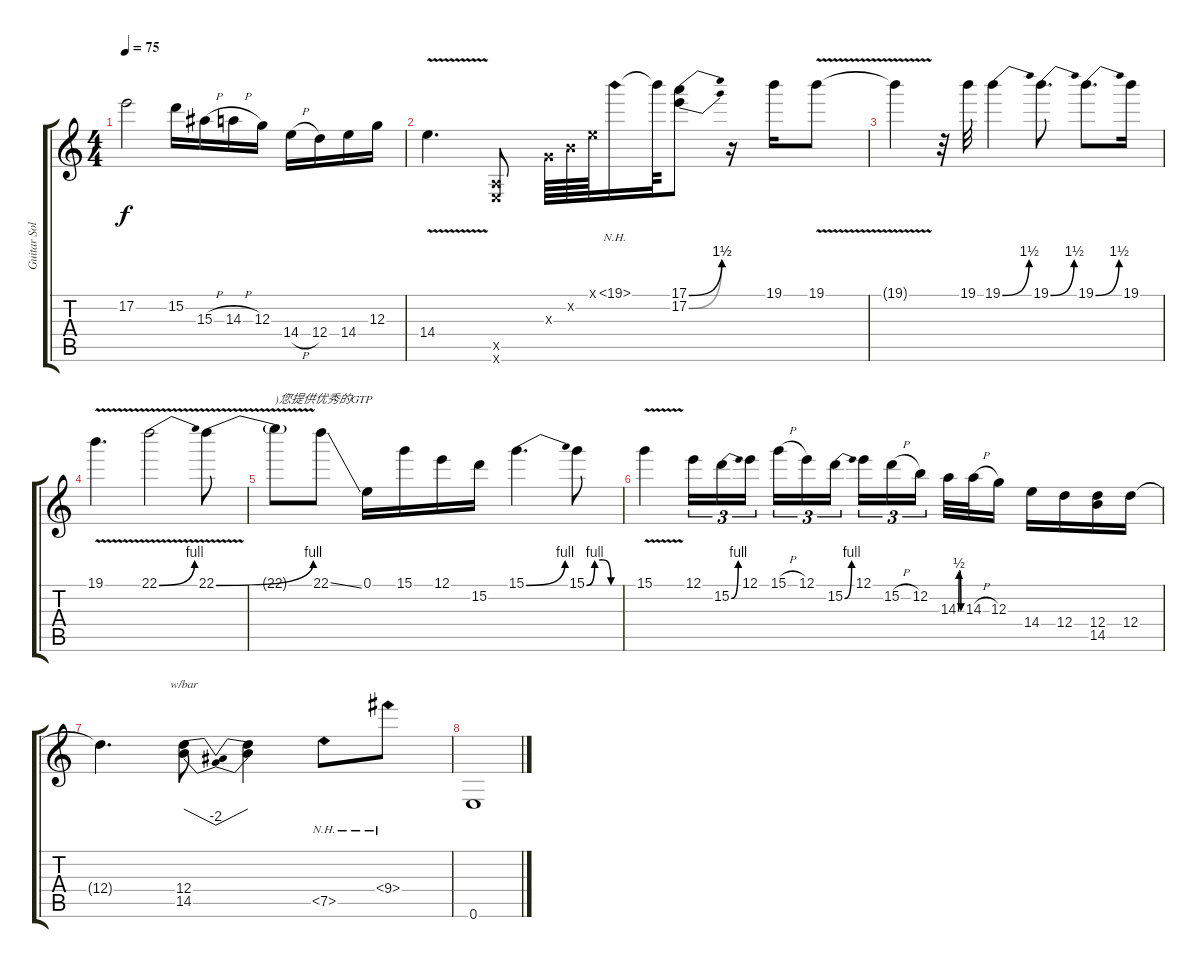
\track ("Guitar Solo" "Guitar Sol") {instrument distortionguitar}
\staff {score tabs}
\tuning (E4 B3 G3 D3 A2 E2) {hide}
\ts (4 4)
\tempo 75
\clef g2
\ks c
17.2{t}.2{dy f} 15.2.16 15.3{h}.16 14.3{h}.16 12.3.16 14.4{h}.16 12.4.16 14.4.16 12.3.16 |
14.4{v}.4{d} (0.5{x} 0.6{x}).8 0.3{x}.64 0.2{x}.64 0.1{x}.64 19.1{nh}.16 19.1{t}.64 (17.1{be (bend 0 0 60 6)} 17.2{be (bend 0 0 60 6)}).8 r.16 19.1.16 19.1{v}.8 |
19.1{t}.4 r.32 19.1.32 19.1{be (bend 0 0 60 6)}.4 19.1{be (bend 0 0 60 6)}.8{d} 19.1{be (bend 0 0 60 6)}.8{d} 19.1.16 |
19.1{v}.4{d} 22.1{be (bend 0 0 60 4) v}.2 22.1{be (bend 0 0 60 4) v}.8 |
22.1{t}.8{txt ")您提供优秀的GTP"} 22.1{ss}.8 0.1.16 15.1.16 12.1.16 15.2.16 15.1{be (bend 0 0 60 4)}.4{d} 15.1{be (custom 0 0 15 4 30 4 45 0 60 0)}.8 |
15.1{v}.4 12.1.16{tu (3 2)} 15.2{be (bend 0 0 60 4)}.16{tu (3 2)} 12.1.16{tu (3 2) beam splitsecondary} 15.1{h}.16{tu (3 2)} 12.1.16{tu (3 2)} 15.2{be (bend 0 0 60 4)}.16{tu (3 2)} 12.1.16{tu (3 2)} 15.2{h}.16{tu (3 2)} 12.2.16{tu (3 2) beam splitsecondary} 14.3{be (custom 0 0 15 2 30 2 45 0 60 0)}.32 14.3{h}.32 12.3.16 14.4.16 12.4.16 (12.4 14.5).16 12.4.16 |
12.4{t}.4{d} (12.4 14.5).8{tbe (dip default 0 0 30 -8 60 0)} (12.4{t} 14.5{t}).4 7.5{nh}.8 9.4{nh}.8 |
0.6.1
